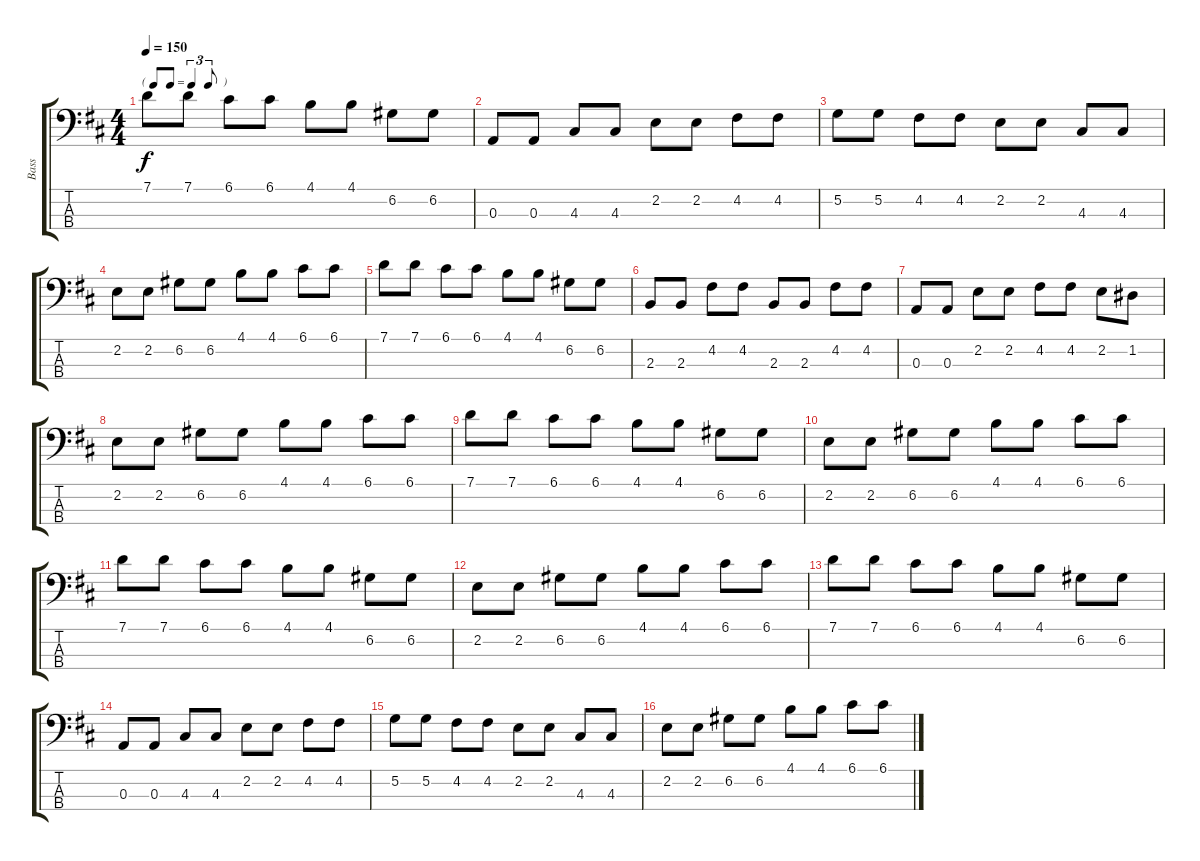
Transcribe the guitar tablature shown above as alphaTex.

\track ("Bass" "Bass") {instrument electricbassfinger}
\staff {score tabs}
\tuning (G2 D2 A1 E1) {hide}
\ts (4 4)
\tf triplet8th
\tempo 150
\clef f4
\ks d
7.1.8{dy f} 7.1.8 6.1.8 6.1.8 4.1.8 4.1.8 6.2.8 6.2.8 |
0.3.8 0.3.8 4.3.8 4.3.8 2.2.8 2.2.8 4.2.8 4.2.8 |
5.2.8 5.2.8 4.2.8 4.2.8 2.2.8 2.2.8 4.3.8 4.3.8 |
2.2.8 2.2.8 6.2.8 6.2.8 4.1.8 4.1.8 6.1.8 6.1.8 |
7.1.8 7.1.8 6.1.8 6.1.8 4.1.8 4.1.8 6.2.8 6.2.8 |
2.3.8 2.3.8 4.2.8 4.2.8 2.3.8 2.3.8 4.2.8 4.2.8 |
0.3.8 0.3.8 2.2.8 2.2.8 4.2.8 4.2.8 2.2.8 1.2.8 |
2.2.8 2.2.8 6.2.8 6.2.8 4.1.8 4.1.8 6.1.8 6.1.8 |
7.1.8 7.1.8 6.1.8 6.1.8 4.1.8 4.1.8 6.2.8 6.2.8 |
2.2.8 2.2.8 6.2.8 6.2.8 4.1.8 4.1.8 6.1.8 6.1.8 |
7.1.8 7.1.8 6.1.8 6.1.8 4.1.8 4.1.8 6.2.8 6.2.8 |
2.2.8 2.2.8 6.2.8 6.2.8 4.1.8 4.1.8 6.1.8 6.1.8 |
7.1.8 7.1.8 6.1.8 6.1.8 4.1.8 4.1.8 6.2.8 6.2.8 |
0.3.8 0.3.8 4.3.8 4.3.8 2.2.8 2.2.8 4.2.8 4.2.8 |
5.2.8 5.2.8 4.2.8 4.2.8 2.2.8 2.2.8 4.3.8 4.3.8 |
2.2.8 2.2.8 6.2.8 6.2.8 4.1.8 4.1.8 6.1.8 6.1.8
